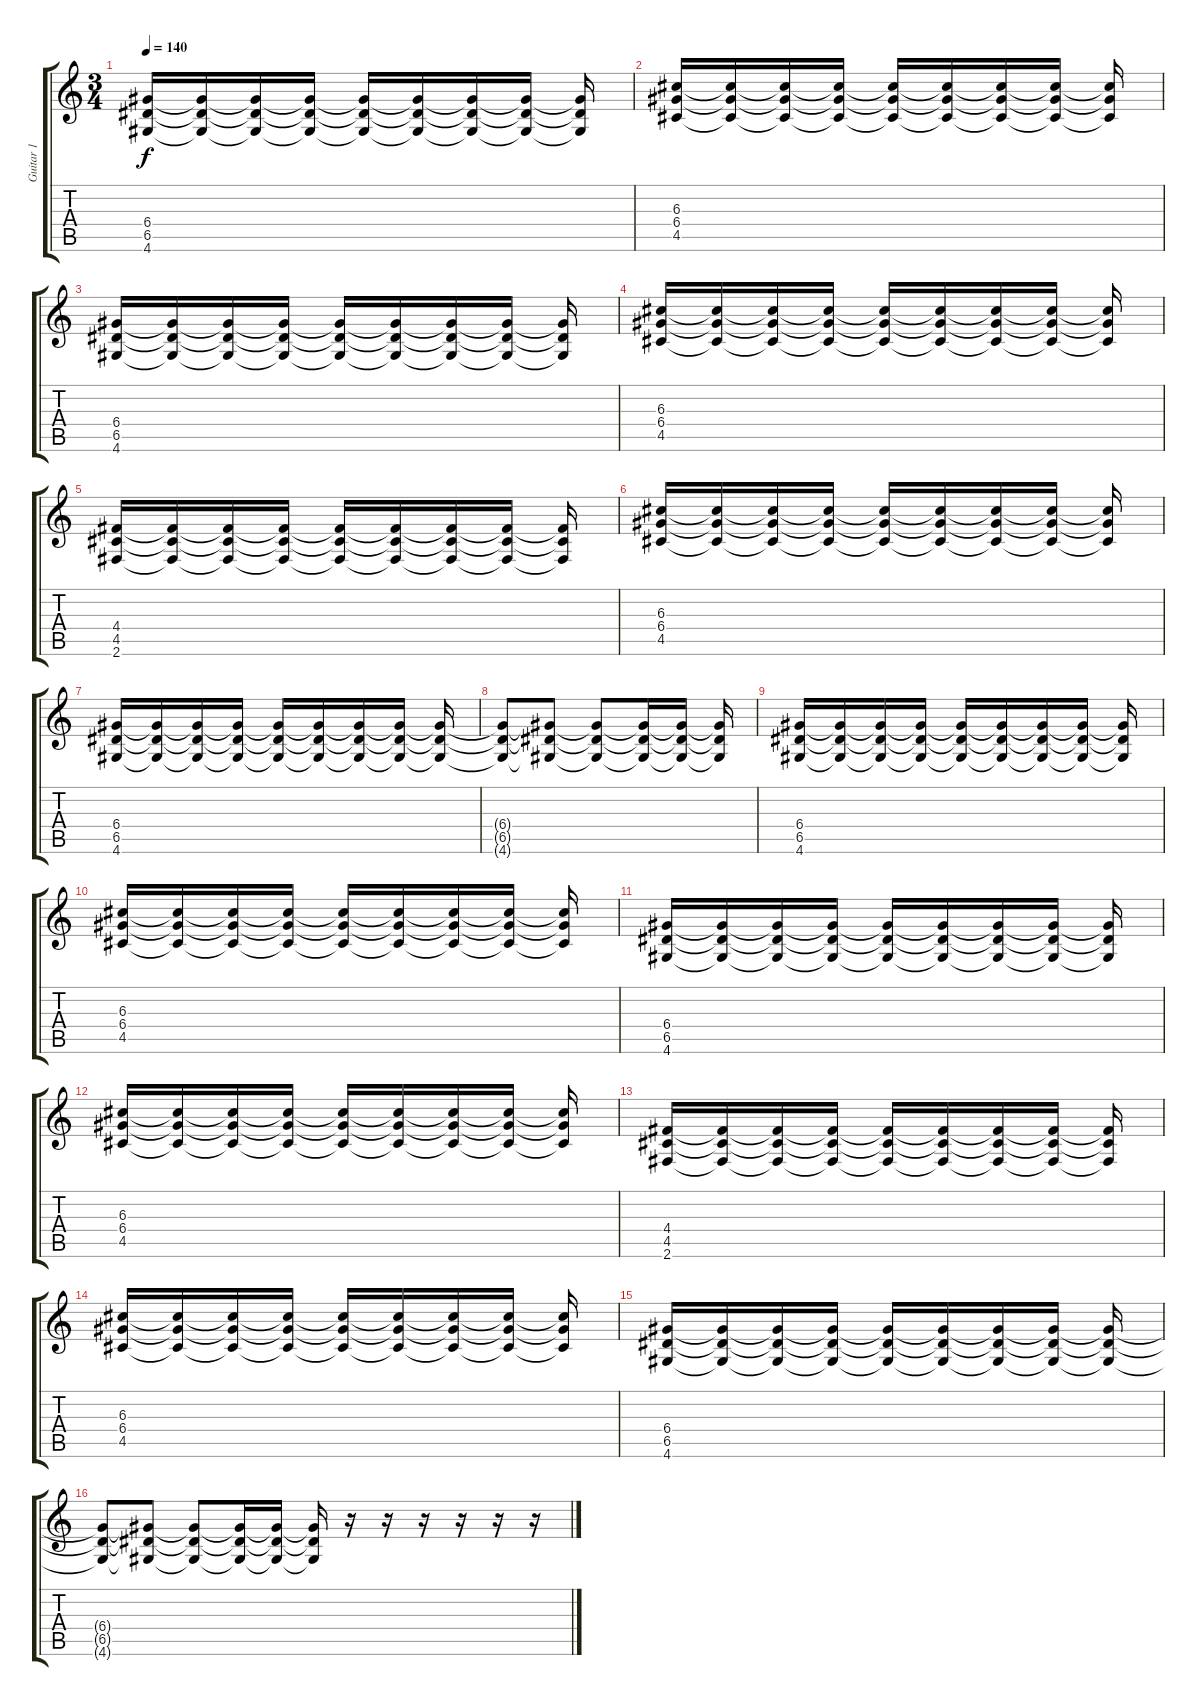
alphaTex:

\track ("Guitar 1" "Guitar 1") {instrument distortionguitar}
\staff {score tabs}
\tuning (E4 B3 G3 D3 A2 E2) {hide}
\ts (3 4)
\tempo 140
\clef g2
\ks c
(6.4 6.5 4.6).16{dy f} (6.4{t} 6.5{t} 4.6{t}).16 (6.4{t} 6.5{t} 4.6{t}).16 (6.4{t} 6.5{t} 4.6{t}).16 (6.4{t} 6.5{t} 4.6{t}).16 (6.4{t} 6.5{t} 4.6{t}).16 (6.4{t} 6.5{t} 4.6{t}).16 (6.4{t} 6.5{t} 4.6{t}).16 (6.4{t} 6.5{t} 4.6{t}).16 |
(6.3 6.4 4.5).16 (6.3{t} 6.4{t} 4.5{t}).16 (6.3{t} 6.4{t} 4.5{t}).16 (6.3{t} 6.4{t} 4.5{t}).16 (6.3{t} 6.4{t} 4.5{t}).16 (6.3{t} 6.4{t} 4.5{t}).16 (6.3{t} 6.4{t} 4.5{t}).16 (6.3{t} 6.4{t} 4.5{t}).16 (6.3{t} 6.4{t} 4.5{t}).16 |
(6.4 6.5 4.6).16 (6.4{t} 6.5{t} 4.6{t}).16 (6.4{t} 6.5{t} 4.6{t}).16 (6.4{t} 6.5{t} 4.6{t}).16 (6.4{t} 6.5{t} 4.6{t}).16 (6.4{t} 6.5{t} 4.6{t}).16 (6.4{t} 6.5{t} 4.6{t}).16 (6.4{t} 6.5{t} 4.6{t}).16 (6.4{t} 6.5{t} 4.6{t}).16 |
(6.3 6.4 4.5).16 (6.3{t} 6.4{t} 4.5{t}).16 (6.3{t} 6.4{t} 4.5{t}).16 (6.3{t} 6.4{t} 4.5{t}).16 (6.3{t} 6.4{t} 4.5{t}).16 (6.3{t} 6.4{t} 4.5{t}).16 (6.3{t} 6.4{t} 4.5{t}).16 (6.3{t} 6.4{t} 4.5{t}).16 (6.3{t} 6.4{t} 4.5{t}).16 |
(4.4 4.5 2.6).16 (4.4{t} 4.5{t} 2.6{t}).16 (4.4{t} 4.5{t} 2.6{t}).16 (4.4{t} 4.5{t} 2.6{t}).16 (4.4{t} 4.5{t} 2.6{t}).16 (4.4{t} 4.5{t} 2.6{t}).16 (4.4{t} 4.5{t} 2.6{t}).16 (4.4{t} 4.5{t} 2.6{t}).16 (4.4{t} 4.5{t} 2.6{t}).16 |
(6.3 6.4 4.5).16 (6.3{t} 6.4{t} 4.5{t}).16 (6.3{t} 6.4{t} 4.5{t}).16 (6.3{t} 6.4{t} 4.5{t}).16 (6.3{t} 6.4{t} 4.5{t}).16 (6.3{t} 6.4{t} 4.5{t}).16 (6.3{t} 6.4{t} 4.5{t}).16 (6.3{t} 6.4{t} 4.5{t}).16 (6.3{t} 6.4{t} 4.5{t}).16 |
(6.4 6.5 4.6).16 (6.4{t} 6.5{t} 4.6{t}).16 (6.4{t} 6.5{t} 4.6{t}).16 (6.4{t} 6.5{t} 4.6{t}).16 (6.4{t} 6.5{t} 4.6{t}).16 (6.4{t} 6.5{t} 4.6{t}).16 (6.4{t} 6.5{t} 4.6{t}).16 (6.4{t} 6.5{t} 4.6{t}).16 (6.4{t} 6.5{t} 4.6{t}).16 |
(6.4{t} 6.5{t} 4.6{t}).8 (6.4{t} 6.5{t} 4.6{t}).8 (6.4{t} 6.5{t} 4.6{t}).8 (6.4{t} 6.5{t} 4.6{t}).16 (6.4{t} 6.5{t} 4.6{t}).16 (6.4{t} 6.5{t} 4.6{t}).16 |
(6.4 6.5 4.6).16 (6.4{t} 6.5{t} 4.6{t}).16 (6.4{t} 6.5{t} 4.6{t}).16 (6.4{t} 6.5{t} 4.6{t}).16 (6.4{t} 6.5{t} 4.6{t}).16 (6.4{t} 6.5{t} 4.6{t}).16 (6.4{t} 6.5{t} 4.6{t}).16 (6.4{t} 6.5{t} 4.6{t}).16 (6.4{t} 6.5{t} 4.6{t}).16 |
(6.3 6.4 4.5).16 (6.3{t} 6.4{t} 4.5{t}).16 (6.3{t} 6.4{t} 4.5{t}).16 (6.3{t} 6.4{t} 4.5{t}).16 (6.3{t} 6.4{t} 4.5{t}).16 (6.3{t} 6.4{t} 4.5{t}).16 (6.3{t} 6.4{t} 4.5{t}).16 (6.3{t} 6.4{t} 4.5{t}).16 (6.3{t} 6.4{t} 4.5{t}).16 |
(6.4 6.5 4.6).16 (6.4{t} 6.5{t} 4.6{t}).16 (6.4{t} 6.5{t} 4.6{t}).16 (6.4{t} 6.5{t} 4.6{t}).16 (6.4{t} 6.5{t} 4.6{t}).16 (6.4{t} 6.5{t} 4.6{t}).16 (6.4{t} 6.5{t} 4.6{t}).16 (6.4{t} 6.5{t} 4.6{t}).16 (6.4{t} 6.5{t} 4.6{t}).16 |
(6.3 6.4 4.5).16 (6.3{t} 6.4{t} 4.5{t}).16 (6.3{t} 6.4{t} 4.5{t}).16 (6.3{t} 6.4{t} 4.5{t}).16 (6.3{t} 6.4{t} 4.5{t}).16 (6.3{t} 6.4{t} 4.5{t}).16 (6.3{t} 6.4{t} 4.5{t}).16 (6.3{t} 6.4{t} 4.5{t}).16 (6.3{t} 6.4{t} 4.5{t}).16 |
(4.4 4.5 2.6).16 (4.4{t} 4.5{t} 2.6{t}).16 (4.4{t} 4.5{t} 2.6{t}).16 (4.4{t} 4.5{t} 2.6{t}).16 (4.4{t} 4.5{t} 2.6{t}).16 (4.4{t} 4.5{t} 2.6{t}).16 (4.4{t} 4.5{t} 2.6{t}).16 (4.4{t} 4.5{t} 2.6{t}).16 (4.4{t} 4.5{t} 2.6{t}).16 |
(6.3 6.4 4.5).16 (6.3{t} 6.4{t} 4.5{t}).16 (6.3{t} 6.4{t} 4.5{t}).16 (6.3{t} 6.4{t} 4.5{t}).16 (6.3{t} 6.4{t} 4.5{t}).16 (6.3{t} 6.4{t} 4.5{t}).16 (6.3{t} 6.4{t} 4.5{t}).16 (6.3{t} 6.4{t} 4.5{t}).16 (6.3{t} 6.4{t} 4.5{t}).16 |
(6.4 6.5 4.6).16 (6.4{t} 6.5{t} 4.6{t}).16 (6.4{t} 6.5{t} 4.6{t}).16 (6.4{t} 6.5{t} 4.6{t}).16 (6.4{t} 6.5{t} 4.6{t}).16 (6.4{t} 6.5{t} 4.6{t}).16 (6.4{t} 6.5{t} 4.6{t}).16 (6.4{t} 6.5{t} 4.6{t}).16 (6.4{t} 6.5{t} 4.6{t}).16 |
(6.4{t} 6.5{t} 4.6{t}).8 (6.4{t} 6.5{t} 4.6{t}).8 (6.4{t} 6.5{t} 4.6{t}).8 (6.4{t} 6.5{t} 4.6{t}).16 (6.4{t} 6.5{t} 4.6{t}).16 (6.4{t} 6.5{t} 4.6{t}).16 r.16 r.16 r.16 r.16 r.16 r.16
